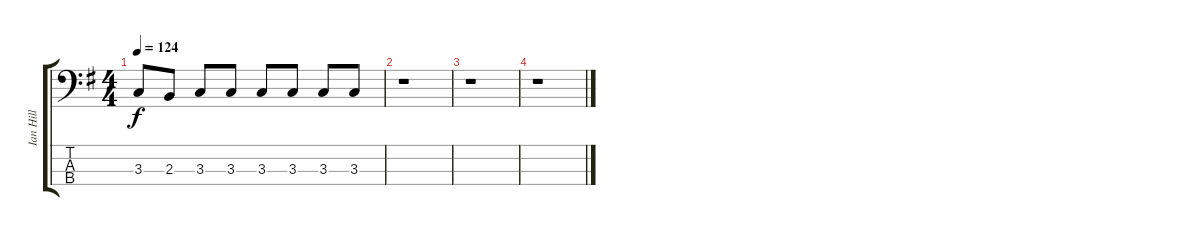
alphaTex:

\track ("Ian Hill" "Ian Hill") {instrument electricbasspick}
\staff {score tabs}
\tuning (G2 D2 A1 E1) {hide}
\ts (4 4)
\tempo 124
\clef f4
\ks g
3.3.8{dy f} 2.3.8 3.3.8 3.3.8 3.3.8 3.3.8 3.3.8 3.3.8 |
r.1 |
r.1 |
r.1
